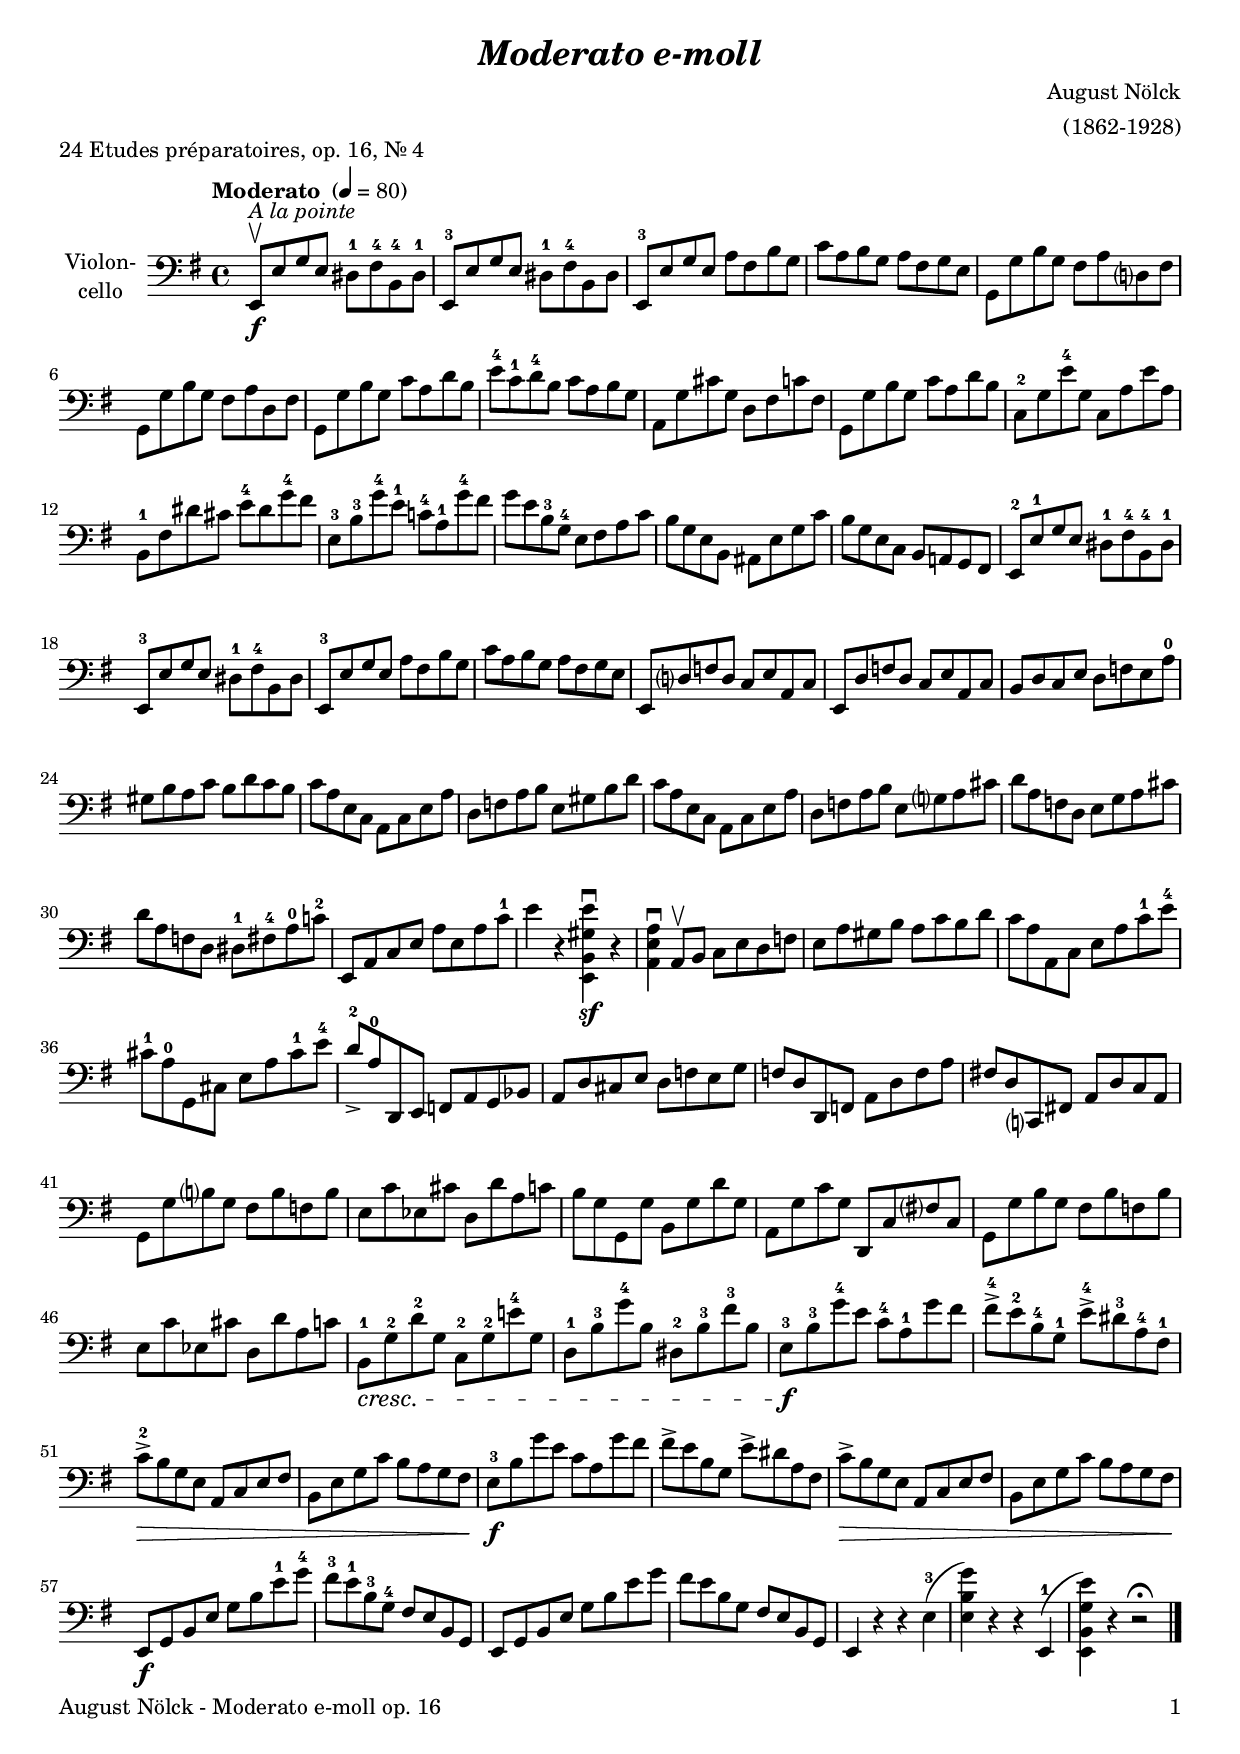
\version "2.24.3"
\include "deutsch.ly"

#(set-global-staff-size 19)

\header {
  title     = \markup \bold \italic "Moderato e-moll"
  composer  = "August Nölck"
  arranger  = "(1862-1928)"
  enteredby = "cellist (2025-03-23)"
  piece     = "24 Etudes préparatoires, op. 16, Nr. 4"
}

voiceconsts = {
  \key e \minor
  \time 4/4
  \clef "bass"
%  \numericTimeSignature
  \compressEmptyMeasures
  % Set default beaming for all staves
%  \set Timing.beamExceptions = #'()
%  \set Timing.baseMoment     = #(ly:make-moment 1 4)
%  \set Timing.beatStructure  = #'(1 1 1)
  \tempo "Moderato " 4=80
}

mist = "string ensemble 1"
mivl = "violin"
mivc = "cello"
mipz = "pizzicato strings"

alap = \markup \italic "A la pointe"

va = \relative c, {
  \voiceconsts

  e8\upbow^\alap\f e' g e dis-1 fis-4 h,-4 dis-1
  e,-3 e' g e dis-1 fis-4 h, dis
  e,-3 e' g e a fis h g
  c a h g a fis g e
  g, g' h g fis a d,? fis

  g, g' h g fis a d, fis
  g, g' h g c a d h
  e-4 c-1 d-4 h c a h g
  a, g' cis g d fis c' fis,
  g, g' h g c a d h

  c,-2 g' e'-4 g, c, a' e' a,
  h,-1 fis' dis' cis e-4 dis g-4 fis
  e,-3 h'-3 g'-4 e-1 c!-4 a-1 g'-4 fis
  g e h-3 g-4 e fis a c
  h g e h ais e' g c

  h g e c h a! g fis
  e-2 e'-1 g e dis-1 fis-4 h,-4 dis-1
  e,-3 e' g e dis-1 fis-4 h, dis
  e,-3 e' g e a fis h g
  c a h g a fis g e

  e, d'? f d c e a, c
  e, d' f d c e a, c
  h d c e d f e a-0
  gis h a c h d c h
  c a e c a c e a

  d, f a h e, gis h d
  c a e c a c e a
  d, f a h e, g? a cis
  d a f d e g a cis
  d a f d dis-1 fis-4 a-0 c!-2

  e,, a c e a e a c-1
  e4 r <e,, h' gis' e'>\downbow\sf r
  <a e' a>\downbow a8\upbow h c e d f
  e a gis h a c h d
  c a a, c e a c-1 e-4
  cis-1 a-0 g, cis e a cis-1 e-4
  
  d->-2 a-0 d,, e f a g b
  a d cis e d f e g
  f d d, f a d f a
  fis! d c,? fis! a d c a
  g g' h? g fis h f h

  e, c' es, cis' d, d' a c
  h g g, g' h, g' d' g,
  a, g' c g d, c' fis? c
  g g' h g fis h f h
  e, c' es, cis' d, d' a c

  h,-1\cresc g'-2 d'-2 g, c,-2 g'-2 e'!-4 g,
  d-1 h'-3 g'-4 h, dis,-2 h'-3 fis'-3 h,
  e,-3\f h'-3 g'-4 e c-4 a-1 g' fis
  fis->-4 e-2 h-4 g-1 e'->-4 dis-3 a-4 fis-1
  c'->-2\decr h g e a, c e fis

  h, e g c h a g fis
  e-3-\f h' g' e c a g' fis
  fis-> e h g e'-> dis a fis
  c'->\decr h g e a, c e fis
  h, e g c h a g fis

  e,\f g h e g h e-1 g-4
  fis-3 e-1 h-3 g-4 fis e h g
  e g h e g h e g
  fis e h g fis e h g
  e4 r r e'(-3
  <e h' g'>) r r e,(-1
  <e h' g' e'>) r r2\fermata \bar "|."
}


music = \new StaffGroup <<
      \new Staff {
	\set Staff.midiInstrument = \mivc
	\set Staff.instrumentName = \markup \center-column { "Violon-" "cello" }
	\transpose e e { \va }
      }
>>

\book {
   \paper {
    print-page-number = ##t
    print-first-page-number = ##t
    ragged-last-bottom = ##f
    oddHeaderMarkup = \markup \null
    evenHeaderMarkup = \markup \null
    oddFooterMarkup = \markup {
      \fill-line {
        \if \should-print-page-number
        "August Nölck - Moderato e-moll op. 16" \fromproperty #'page:page-number-string
      }
    }
    evenFooterMarkup = \oddFooterMarkup
  } \score {
    \music
    \layout {}
  }

  \score {
    \unfoldRepeats \music

    \midi {
      \context {
        \Score
      }
    }
  }
}
